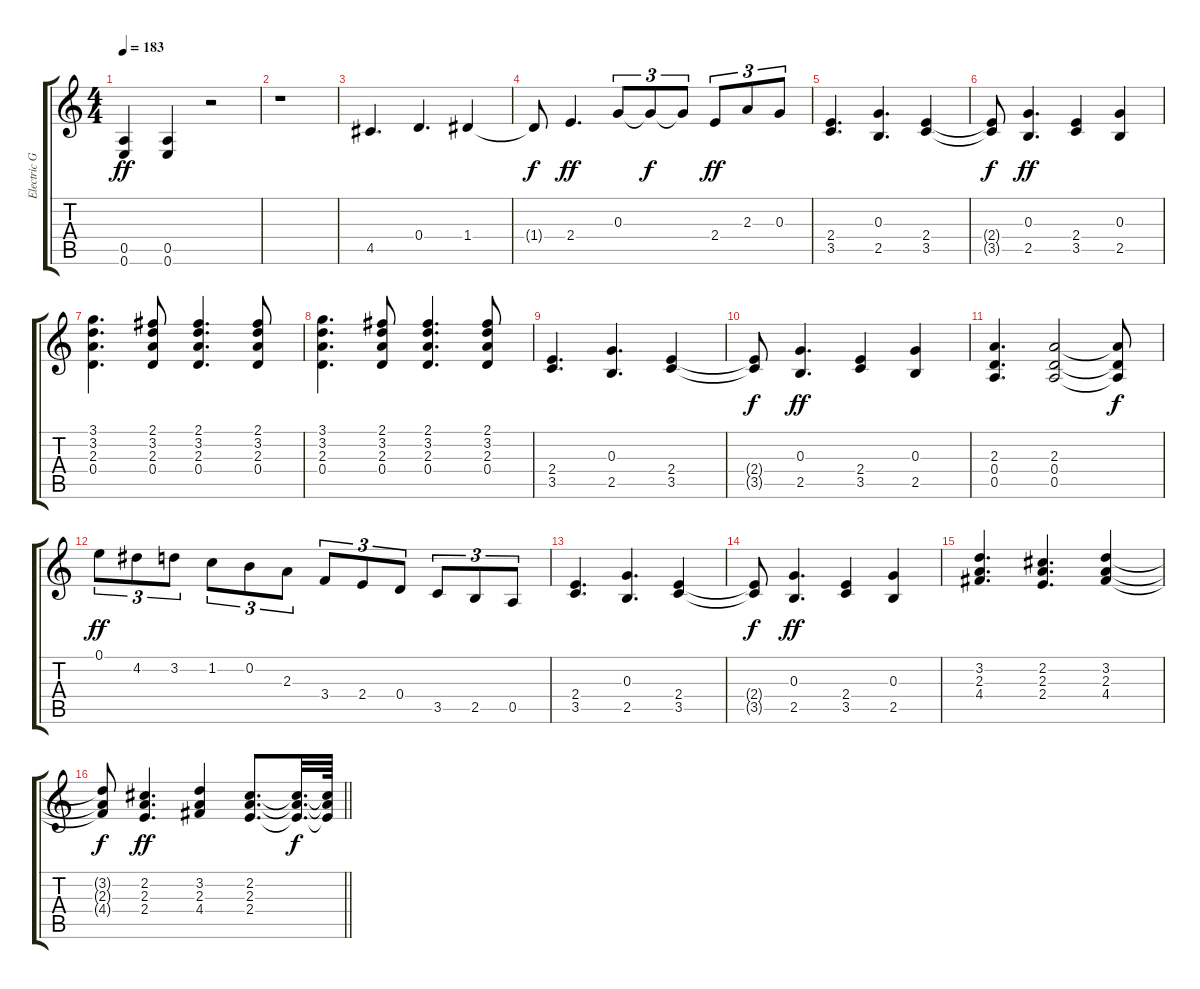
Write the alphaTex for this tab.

\track ("Electric Guitar" "Electric G") {instrument overdrivenguitar}
\staff {score tabs}
\tuning (E4 B3 G3 D3 A2 E2) {hide}
\ts (4 4)
\tempo 183
\clef g2
\ks c
(0.5 0.6).4{dy ff} (0.5 0.6).4 r.2 |
r.1 |
4.5.4{d} 0.4.4{d} 1.4.4 |
1.4{t}.8{dy f} 2.4.4{d dy ff} 0.3.8{tu (3 2)} 0.3{t}.8{tu (3 2) dy f} 0.3{t}.8{tu (3 2)} 2.4.8{tu (3 2) dy ff} 2.3.8{tu (3 2)} 0.3.8{tu (3 2)} |
(2.4 3.5).4{d} (0.3 2.5).4{d} (2.4 3.5).4 |
(2.4{t} 3.5{t}).8{dy f} (0.3 2.5).4{d dy ff} (2.4 3.5).4 (0.3 2.5).4 |
(3.1 3.2 2.3 0.4).4{d} (2.1 3.2 2.3 0.4).8 (2.1 3.2 2.3 0.4).4{d} (2.1 3.2 2.3 0.4).8 |
(3.1 3.2 2.3 0.4).4{d} (2.1 3.2 2.3 0.4).8 (2.1 3.2 2.3 0.4).4{d} (2.1 3.2 2.3 0.4).8 |
(2.4 3.5).4{d} (0.3 2.5).4{d} (2.4 3.5).4 |
(2.4{t} 3.5{t}).8{dy f} (0.3 2.5).4{d dy ff} (2.4 3.5).4 (0.3 2.5).4 |
(2.3 0.4 0.5).4{d} (2.3 0.4 0.5).2 (2.3{t} 0.4{t} 0.5{t}).8{dy f} |
0.1.8{tu (3 2) dy ff} 4.2.8{tu (3 2)} 3.2.8{tu (3 2)} 1.2.8{tu (3 2)} 0.2.8{tu (3 2)} 2.3.8{tu (3 2)} 3.4.8{tu (3 2)} 2.4.8{tu (3 2)} 0.4.8{tu (3 2)} 3.5.8{tu (3 2)} 2.5.8{tu (3 2)} 0.5.8{tu (3 2)} |
(2.4 3.5).4{d} (0.3 2.5).4{d} (2.4 3.5).4 |
(2.4{t} 3.5{t}).8{dy f} (0.3 2.5).4{d dy ff} (2.4 3.5).4 (0.3 2.5).4 |
(3.2 2.3 4.4).4{d} (2.2 2.3 2.4).4{d} (3.2 2.3 4.4).4 |
\barLineRight lightlight
(3.2{t} 2.3{t} 4.4{t}).8{dy f} (2.2 2.3 2.4).4{d dy ff} (3.2 2.3 4.4).4 (2.2 2.3 2.4).8{d} (2.2{t} 2.3{t} 2.4{t}).32{d dy f} (2.2{t} 2.3{t} 2.4{t}).64
